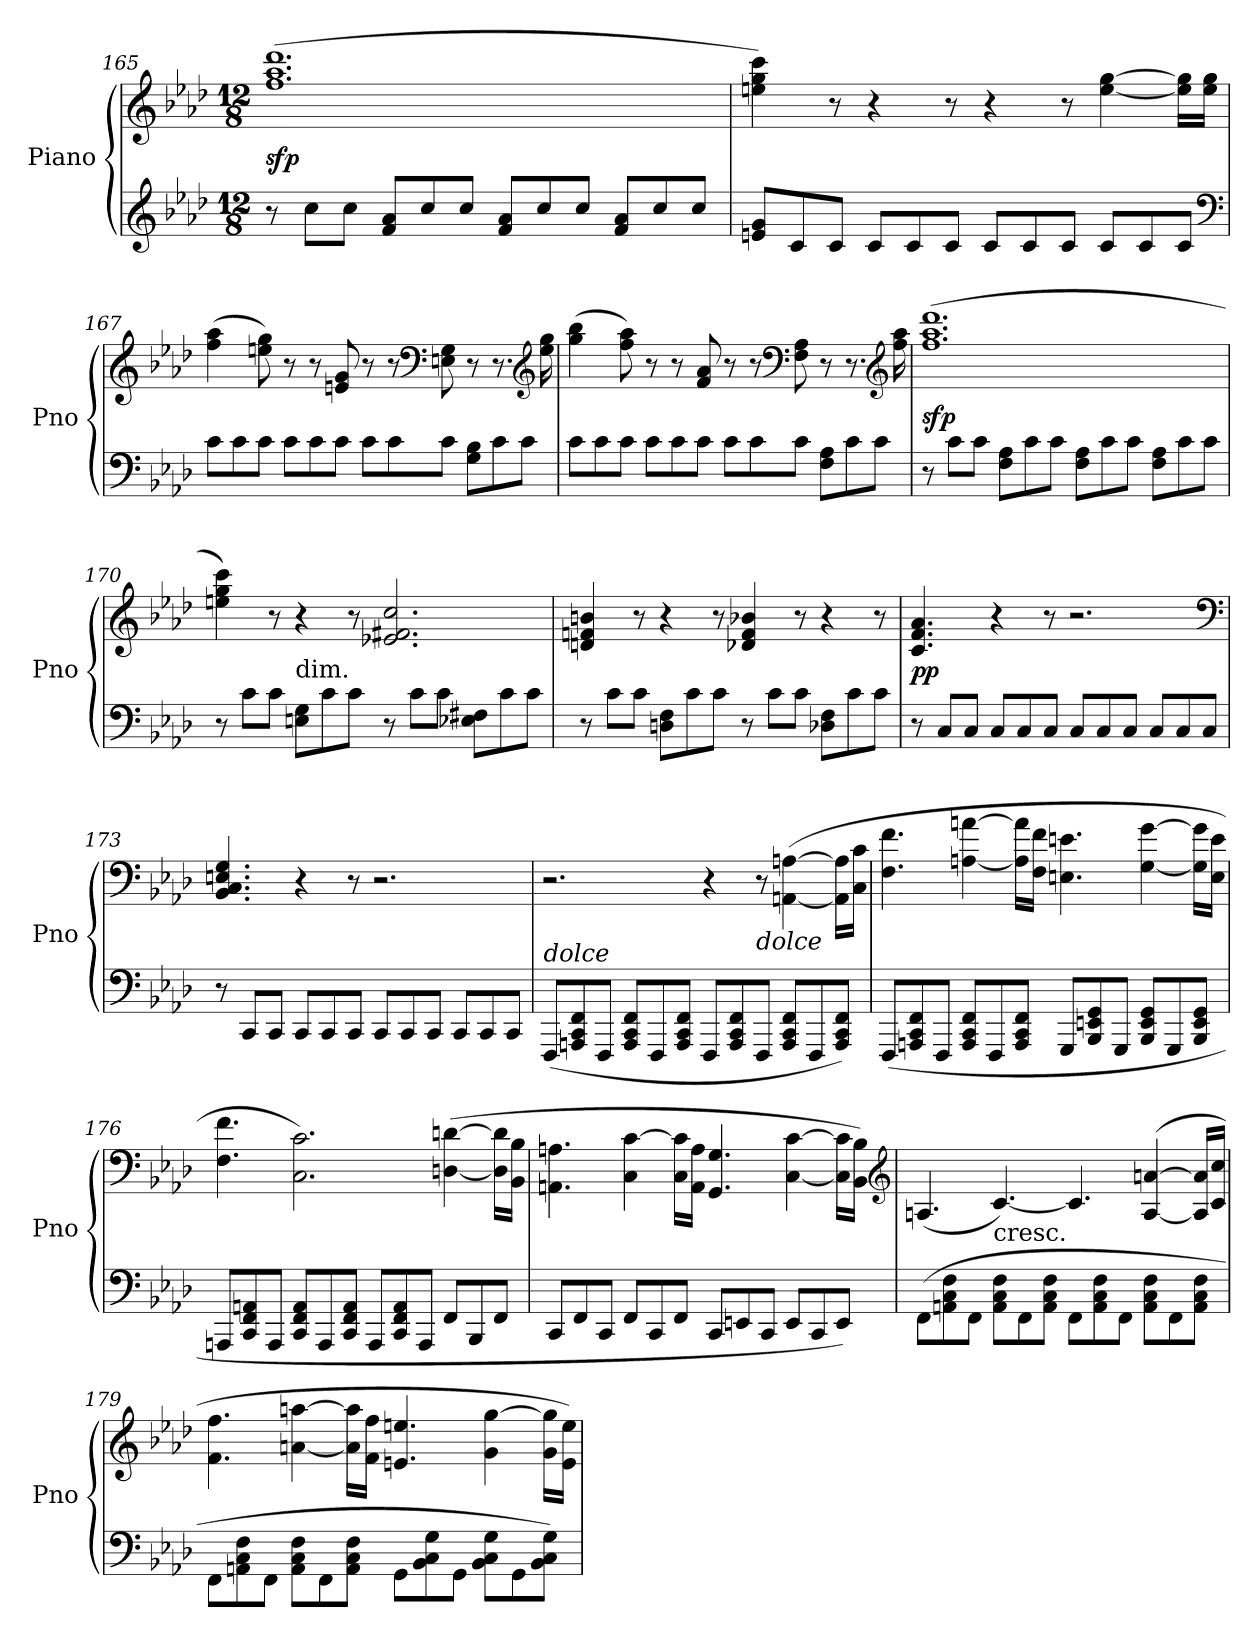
**kern	**kern	**dynam
*part1	*part1	*part1
*staff2	*staff1	*staff1/2
*I"Piano	*	*
*I'Pno	*	*
*clefG2	*clefG2	*
*k[b-e-a-d-]	*k[b-e-a-d-]	*
*M12/8	*M12/8	*
=165	=165	=165
8r	(1.ff 1.aa- 1.ddd-	sfp
8ccL	.	.
8ccJ	.	.
8f 8a-L	.	.
8cc	.	.
8ccJ	.	.
8f 8a-L	.	.
8cc	.	.
8ccJ	.	.
8f 8a-L	.	.
8cc	.	.
8ccJ	.	.
=166	=166	=166
8en 8gL	4een 4gg 4ccc)	.
8c	.	.
8cJ	8r	.
8cL	4r	.
8c	.	.
8cJ	8r	.
8cL	4r	.
8c	.	.
8cJ	8r	.
8cL	[4ee [4gg	.
8c	.	.
8cJ	16ee] 16gg]LL	.
.	16ee 16ggJJ	.
*clefF4	*	*
=167	=167	=167
8cL	(4ff 4aa-	.
8c	.	.
8cJ	8een 8gg)	.
8cL	8r	.
8c	8r	.
8cJ	8en 8g	.
8cL	8r	.
8c	8r	.
*	*clefF4	*
8cJ	8En 8G	.
8G 8B-L	8r	.
8c	8.r	.
8cJ	.	.
*	*clefG2	*
.	16ee 16gg	.
=168	=168	=168
8cL	(4gg 4bb-	.
8c	.	.
8cJ	8ff 8aa-)	.
8cL	8r	.
8c	8r	.
8cJ	8f 8a-	.
8cL	8r	.
8c	8r	.
*	*clefF4	*
8cJ	8F 8A-	.
8F 8A-L	8r	.
8c	8.r	.
8cJ	.	.
*	*clefG2	*
.	16ff 16aa-	.
=169	=169	=169
8r	(1.ff 1.aa- 1.ddd-	sfp
8cL	.	.
8cJ	.	.
8F 8A-L	.	.
8c	.	.
8cJ	.	.
8F 8A-L	.	.
8c	.	.
8cJ	.	.
8F 8A-L	.	.
8c	.	.
8cJ	.	.
=170	=170	=170
8r	4een 4gg 4ccc)	.
8cL	.	.
8cJ	8r	.
!	!LO:TX:c:t=dim.	!
8En 8GL	4r	.
8c	.	.
8cJ	8r	.
8r	2.e-X 2.f#X 2.cc	.
8cL	.	.
8cJ	.	.
8E-X 8F#XL	.	.
8c	.	.
8cJ	.	.
=171	=171	=171
8r	4dn 4fn 4bn	.
8cL	.	.
8cJ	8r	.
8Dn 8FL	4r	.
8c	.	.
8cJ	8r	.
8r	4d-X 4f 4b-X	.
8cL	.	.
8cJ	8r	.
8D-X 8FL	4r	.
8c	.	.
8cJ	8r	.
=172	=172	=172
8r	4.c 4.f 4.a-	pp
8CL	.	.
8CJ	.	.
8CL	4r	.
8C	.	.
8CJ	8r	.
8CL	2.r	.
8C	.	.
8CJ	.	.
8CL	.	.
8C	.	.
8CJ	.	.
*	*clefF4	*
=173	=173	=173
8r	4.BB-/ 4.C/ 4.En/ 4.G/	.
8CCL	.	.
8CCJ	.	.
8CCL	4r	.
8CC	.	.
8CCJ	8r	.
8CCL	2.r	.
8CC	.	.
8CCJ	.	.
8CCL	.	.
8CC	.	.
8CCJ	.	.
=174	=174	=174
!LO:TX:a:i:t=dolce	!	!
(8FFFL	2.r	.
8AAAn 8CC 8FF	.	.
8FFFJ	.	.
8AAA 8CC 8FFL	.	.
8FFF	.	.
8AAA 8CC 8FFJ	.	.
8FFFL	4r	.
8AAA 8CC 8FF	.	.
!	!LO:TX:b:i:t=dolce	!
8FFFJ	8r	.
8AAA 8CC 8FFL	([4AAn [4An	.
8FFF	.	.
8AAA 8CC 8FFJ)	16AA] 16A]LL	.
.	16C 16cJJ	.
=175	=175	=175
(8FFFL	4.F 4.f	.
8AAAn 8CC 8FF	.	.
8FFFJ	.	.
8AAA 8CC 8FFL	[4An [4an	.
8FFF	.	.
8AAA 8CC 8FFJ	16A] 16a]LL	.
.	16F 16fJJ	.
8GGGL	4.En 4.en	.
8BBB- 8EEn 8GG	.	.
8GGGJ	.	.
8BBB- 8EE 8GGL	[4G [4g	.
8GGG	.	.
8BBB- 8EE 8GGJ	16G] 16g]LL	.
.	16E 16eJJ	.
=176	=176	=176
8AAAnL	4.F 4.f	.
8CC 8FF 8AAn	.	.
8AAAJ	.	.
8CC 8FF 8AAL	2.C 2.c)	.
8AAA	.	.
8CC 8FF 8AAJ	.	.
8AAAL	.	.
8CC 8FF 8AA	.	.
8AAAJ	.	.
8FFL	(>[4Dn [4dn	.
8BBB-	.	.
8FFJ	16D] 16d]LL	.
.	16BB- 16B-JJ	.
=177	=177	=177
8CCL	4.AAn 4.An	.
8FF	.	.
8CCJ	.	.
8FFL	4C [4c	.
8CC	.	.
8FFJ	16C 16c]LL	.
.	16AA 16AJJ	.
8CCL	4.GG 4.G	.
8EEn	.	.
8CCJ	.	.
8EEL	[4C [4c	.
8CC	.	.
8EEJ)	16C] 16c]LL	.
.	16BB- 16B-JJ)	.
*	*clefG2	*
=178	=178	=178
(8FF\L	(4.An	.
8AAn\ 8C\ 8F\	.	.
8FF\J	.	.
!	!LO:TX:c:t=cresc.	!
8AA\ 8C\ 8F\L	[4.c)	.
8FF\	.	.
8AA\ 8C\ 8F\J	.	.
8FF\L	4.c]	.
8AA\ 8C\ 8F\	.	.
8FF\J	.	.
8AA\ 8C\ 8F\L	(>[4A [4an	.
8FF\	.	.
8AA\ 8C\ 8F\J	16A] 16a]LL	.
.	16c 16ccJJ	.
=179	=179	=179
8FF\L	4.f 4.ff	.
8AAn\ 8C\ 8F\	.	.
8FF\J	.	.
8AA\ 8C\ 8F\L	[4an [4aan	.
8FF\	.	.
8AA\ 8C\ 8F\J	16a] 16aa]LL	.
.	16f 16ffJJ	.
8GG\L	4.en 4.een	.
8BB-\ 8C\ 8G\	.	.
8GG\J	.	.
8BB-\ 8C\ 8G\L	4g [4gg	.
8GG\	.	.
8BB-\ 8C\ 8G\J)	16g 16gg]LL	.
.	16e 16eeJJ)	.
=	=	=
*-	*-	*-
